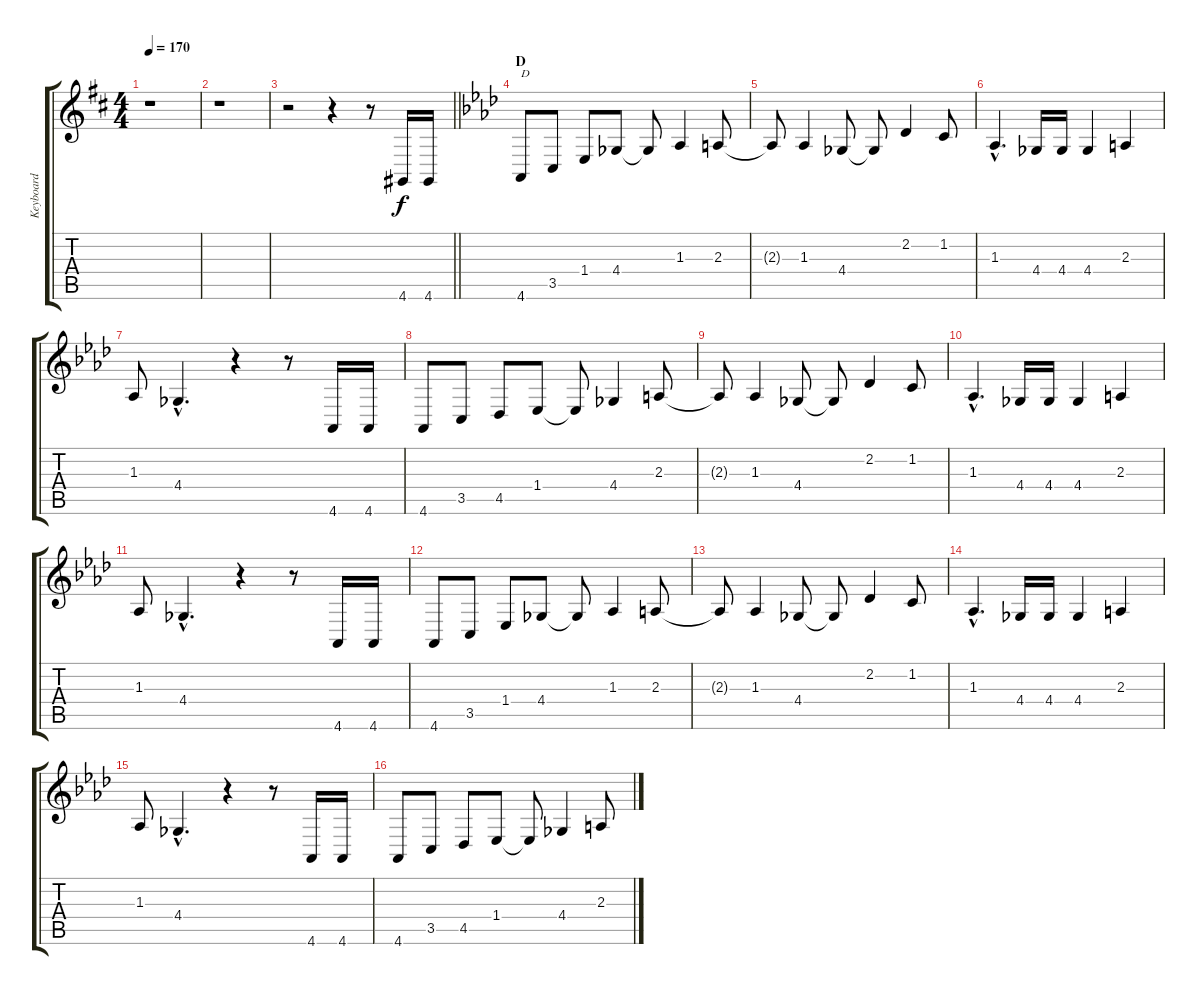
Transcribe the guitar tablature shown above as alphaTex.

\track ("Keyboard" "Keyboard") {instrument sitar}
\staff {score tabs}
\tuning (E4 B3 G3 D3 A2 E2) {hide}
\ts (4 4)
\tempo 170
\clef g2
\ks d
r.1{dy f} |
r.1 |
\barLineRight lightlight
r.2 r.4 r.8 4.6.16 4.6.16 |
\section ("" "D")
\ks ab
4.6.8{txt "D"} 3.5.8 1.4.8 4.4.8 4.4{t}.8 1.3.4 2.3.8 |
2.3{t}.8 1.3.4 4.4.8 4.4{t}.8 2.2.4 1.2.8 |
1.3{hac}.4{d} 4.4.16 4.4.16 4.4.4 2.3.4 |
1.3.8 4.4{hac}.4{d} r.4 r.8 4.6.16 4.6.16 |
4.6.8 3.5.8 4.5.8 1.4.8 1.4{t}.8 4.4.4 2.3.8 |
2.3{t}.8 1.3.4 4.4.8 4.4{t}.8 2.2.4 1.2.8 |
1.3{hac}.4{d} 4.4.16 4.4.16 4.4.4 2.3.4 |
1.3.8 4.4{hac}.4{d} r.4 r.8 4.6.16 4.6.16 |
4.6.8 3.5.8 1.4.8 4.4.8 4.4{t}.8 1.3.4 2.3.8 |
2.3{t}.8 1.3.4 4.4.8 4.4{t}.8 2.2.4 1.2.8 |
1.3{hac}.4{d} 4.4.16 4.4.16 4.4.4 2.3.4 |
1.3.8 4.4{hac}.4{d} r.4 r.8 4.6.16 4.6.16 |
4.6.8 3.5.8 4.5.8 1.4.8 1.4{t}.8 4.4.4 2.3.8
